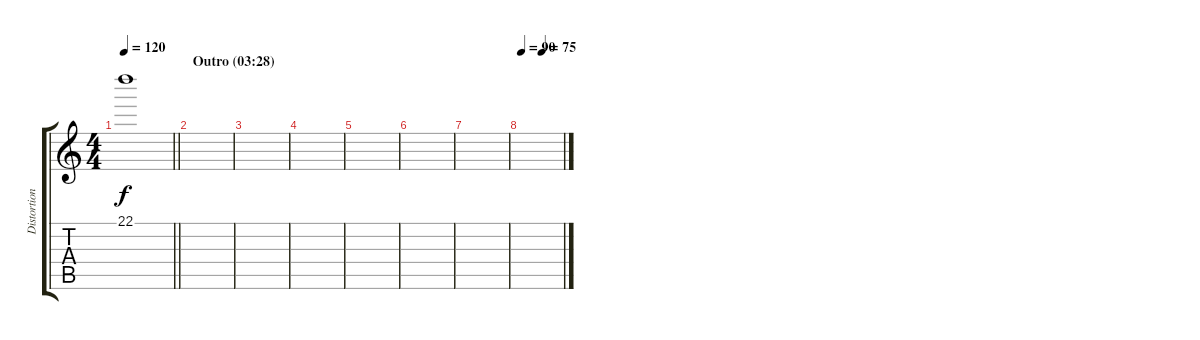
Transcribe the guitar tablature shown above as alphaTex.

\track ("Distortion" "Distortion") {instrument distortionguitar}
\staff {score tabs}
\tuning (E4 B3 G3 D3 A2 E2) {hide}
\ts (4 4)
\tempo 120
\clef g2
\barLineRight lightlight
\ks c
22.1.1{dy f} |
\section ("" "Outro (03:28)")
|
|
|
|
|
|
\tempo 90
\tempo (75 0.5)
